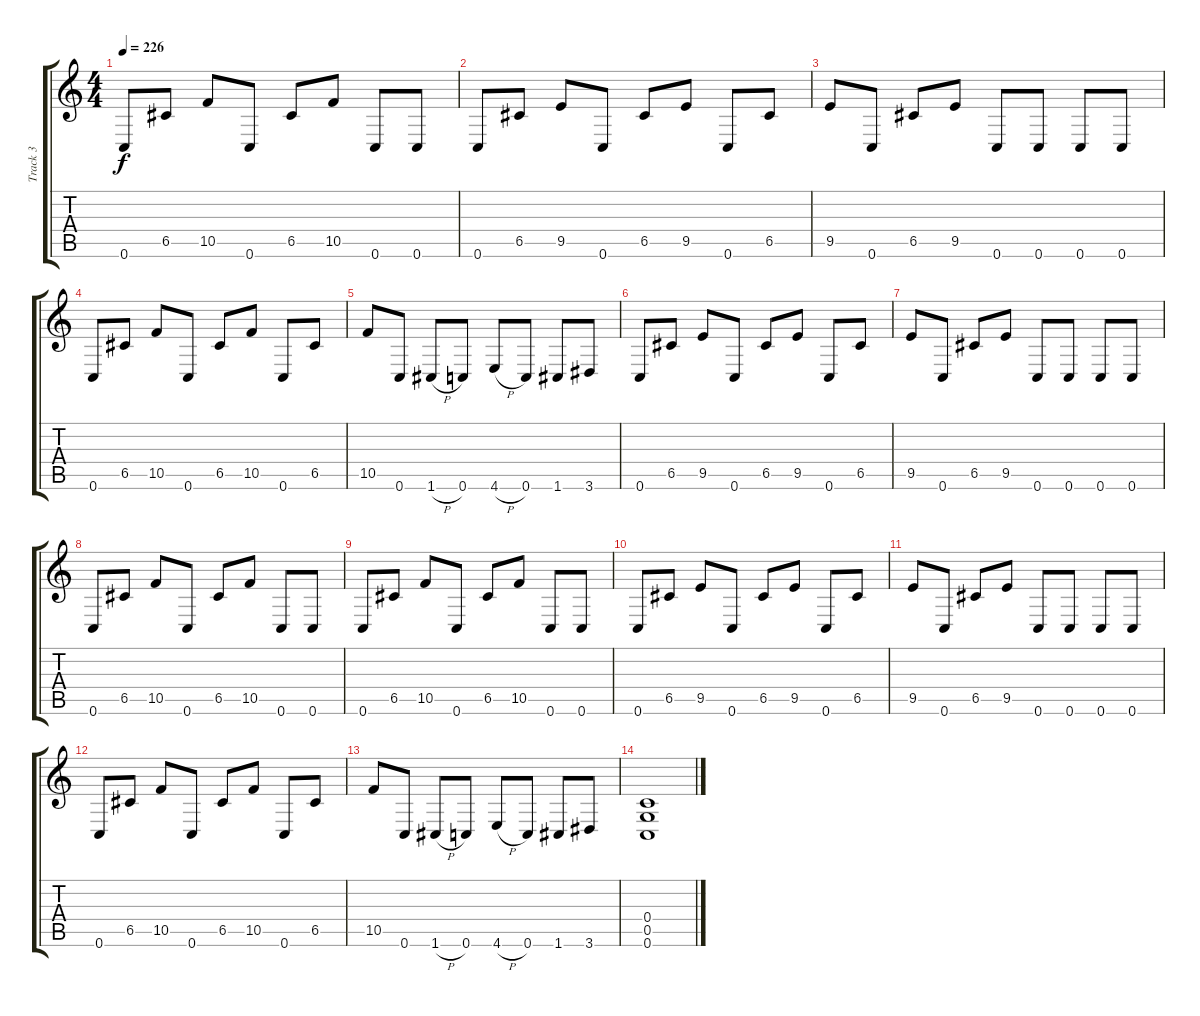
\track ("Track 3" "Track 3") {instrument overdrivenguitar}
\staff {score tabs}
\tuning (D4 A3 F3 C3 G2 C2) {hide}
\ts (4 4)
\tempo 226
\clef g2
\ks c
0.6.8{dy f} 6.5.8 10.5.8 0.6.8 6.5.8 10.5.8 0.6.8 0.6.8 |
0.6.8 6.5.8 9.5.8 0.6.8 6.5.8 9.5.8 0.6.8 6.5.8 |
9.5.8 0.6.8 6.5.8 9.5.8 0.6.8 0.6.8 0.6.8 0.6.8 |
0.6.8 6.5.8 10.5.8 0.6.8 6.5.8 10.5.8 0.6.8 6.5.8 |
10.5.8 0.6.8 1.6{h}.8 0.6.8 4.6{h}.8 0.6.8 1.6.8 3.6.8 |
0.6.8{volume 16} 6.5.8 9.5.8 0.6.8 6.5.8 9.5.8 0.6.8 6.5.8 |
9.5.8 0.6.8 6.5.8 9.5.8 0.6.8 0.6.8 0.6.8 0.6.8 |
0.6.8 6.5.8 10.5.8 0.6.8 6.5.8 10.5.8 0.6.8 0.6.8 |
0.6.8 6.5.8 10.5.8 0.6.8 6.5.8 10.5.8 0.6.8 0.6.8 |
0.6.8 6.5.8 9.5.8 0.6.8 6.5.8 9.5.8 0.6.8 6.5.8 |
9.5.8 0.6.8 6.5.8 9.5.8 0.6.8 0.6.8 0.6.8 0.6.8 |
0.6.8 6.5.8 10.5.8 0.6.8 6.5.8 10.5.8 0.6.8 6.5.8 |
10.5.8 0.6.8 1.6{h}.8 0.6.8 4.6{h}.8 0.6.8 1.6.8 3.6.8 |
(0.4 0.5 0.6).1{volume 0}
